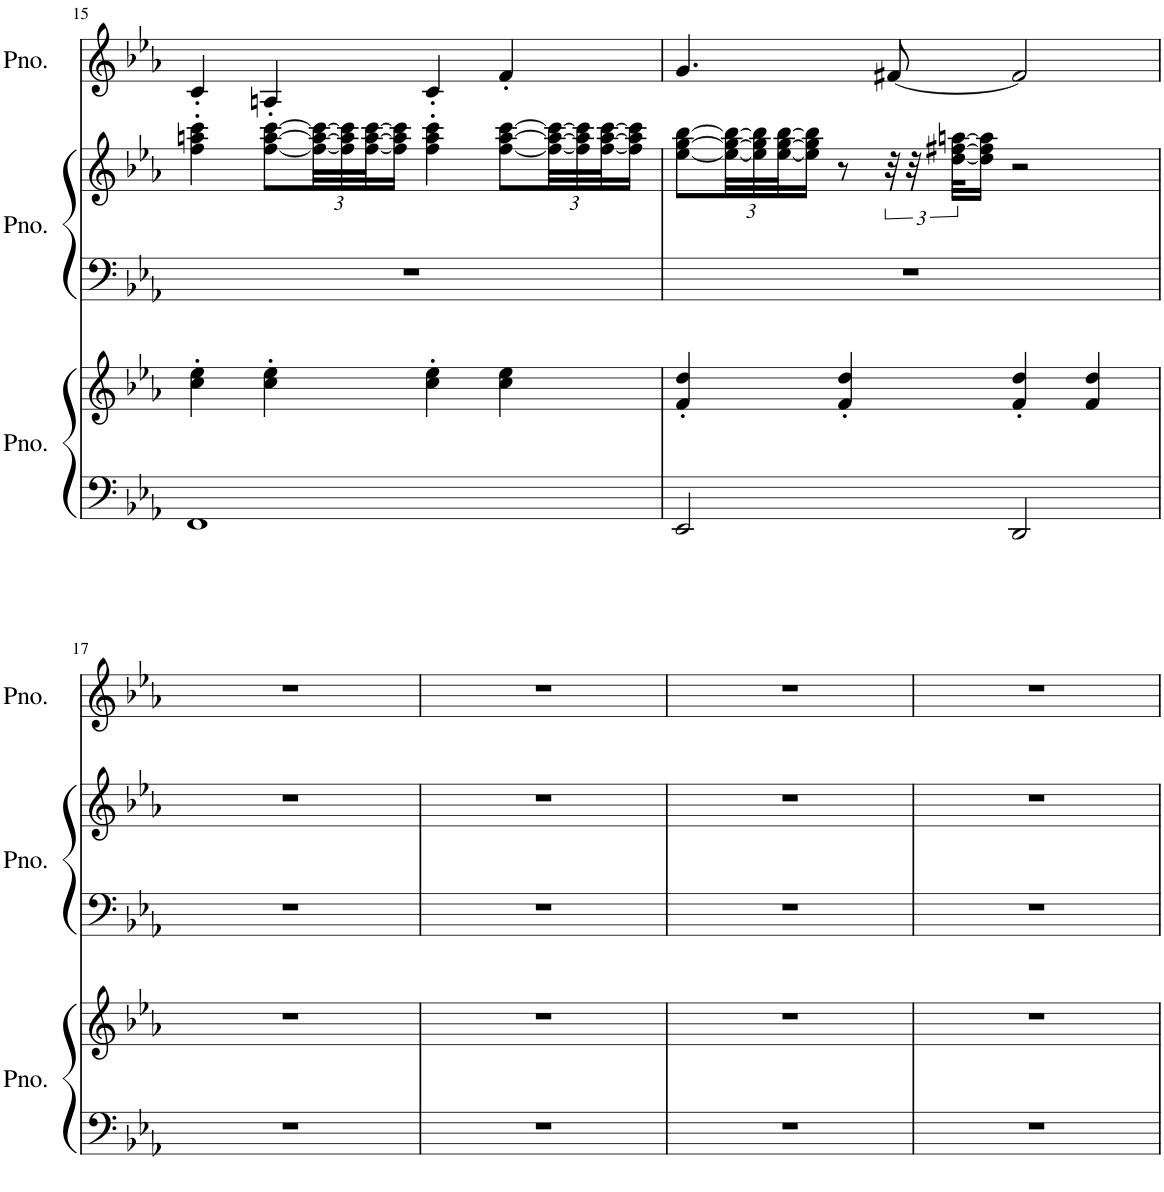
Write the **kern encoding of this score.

**kern	**kern	**kern	**kern	**kern
*part3	*part3	*part2	*part2	*part1
*staff5	*staff4	*staff3	*staff2	*staff1
*I"Piano	*	*I"Piano	*	*I"Piano
*I'Pno.	*	*I'Pno.	*	*I'Pno.
!!LO:PB:g=z
*clefF4	*clefG2	*clefF4	*clefG2	*clefG2
*k[b-e-a-]	*k[b-e-a-]	*k[b-e-a-]	*k[b-e-a-]	*k[b-e-a-]
*M4/4	*M4/4	*M4/4	*M4/4	*M4/4
=15	=15	=15	=15	=15
1FF	4cc\' 4ee-\'	1r	4ff\' 4aan\' 4ccc\'	4c'/
.	4cc\' 4ee-\'	.	[8ff\ [8aa\ [8ccc\L	4An'/
.	.	.	16ff\_ 16aa\_ 16ccc\_L	.
.	.	.	16ff\] 16aa\] 16ccc\]JJ	.
.	4cc\' 4ee-\'	.	4ff\' 4aa\' 4ccc\'	4c'/
.	4cc\ 4ee-\	.	[8ff\ [8aa\ [8ccc\L	4f'/
.	.	.	16ff\_ 16aa\_ 16ccc\_L	.
.	.	.	16ff\] 16aa\] 16ccc\]JJ	.
=16	=16	=16	=16	=16
2EE-/	4f/' 4dd/'	1r	[8ee-\ [8gg\ [8bb-\L	4.g/
.	.	.	16ee-\_ 16gg\_ 16bb-\_L	.
.	.	.	16ee-\] 16gg\] 16bb-\]JJ	.
.	4f/' 4dd/'	.	8r	.
.	.	.	48r	[8f#X/
.	.	.	48r	.
.	.	.	[48dd\ [48ff#X\ [48aan\KLL	.
.	.	.	16dd\] 16ff#\] 16aa\]JJ	.
2DD/	4f/' 4dd/'	.	2r	2f#/]
.	4f/ 4dd/	.	.	.
!!LO:LB:g=z
=17	=17	=17	=17	=17
1r	1r	1r	1r	1r
=18	=18	=18	=18	=18
1r	1r	1r	1r	1r
=19	=19	=19	=19	=19
1r	1r	1r	1r	1r
=20	=20	=20	=20	=20
1r	1r	1r	1r	1r
=	=	=	=	=
*-	*-	*-	*-	*-
